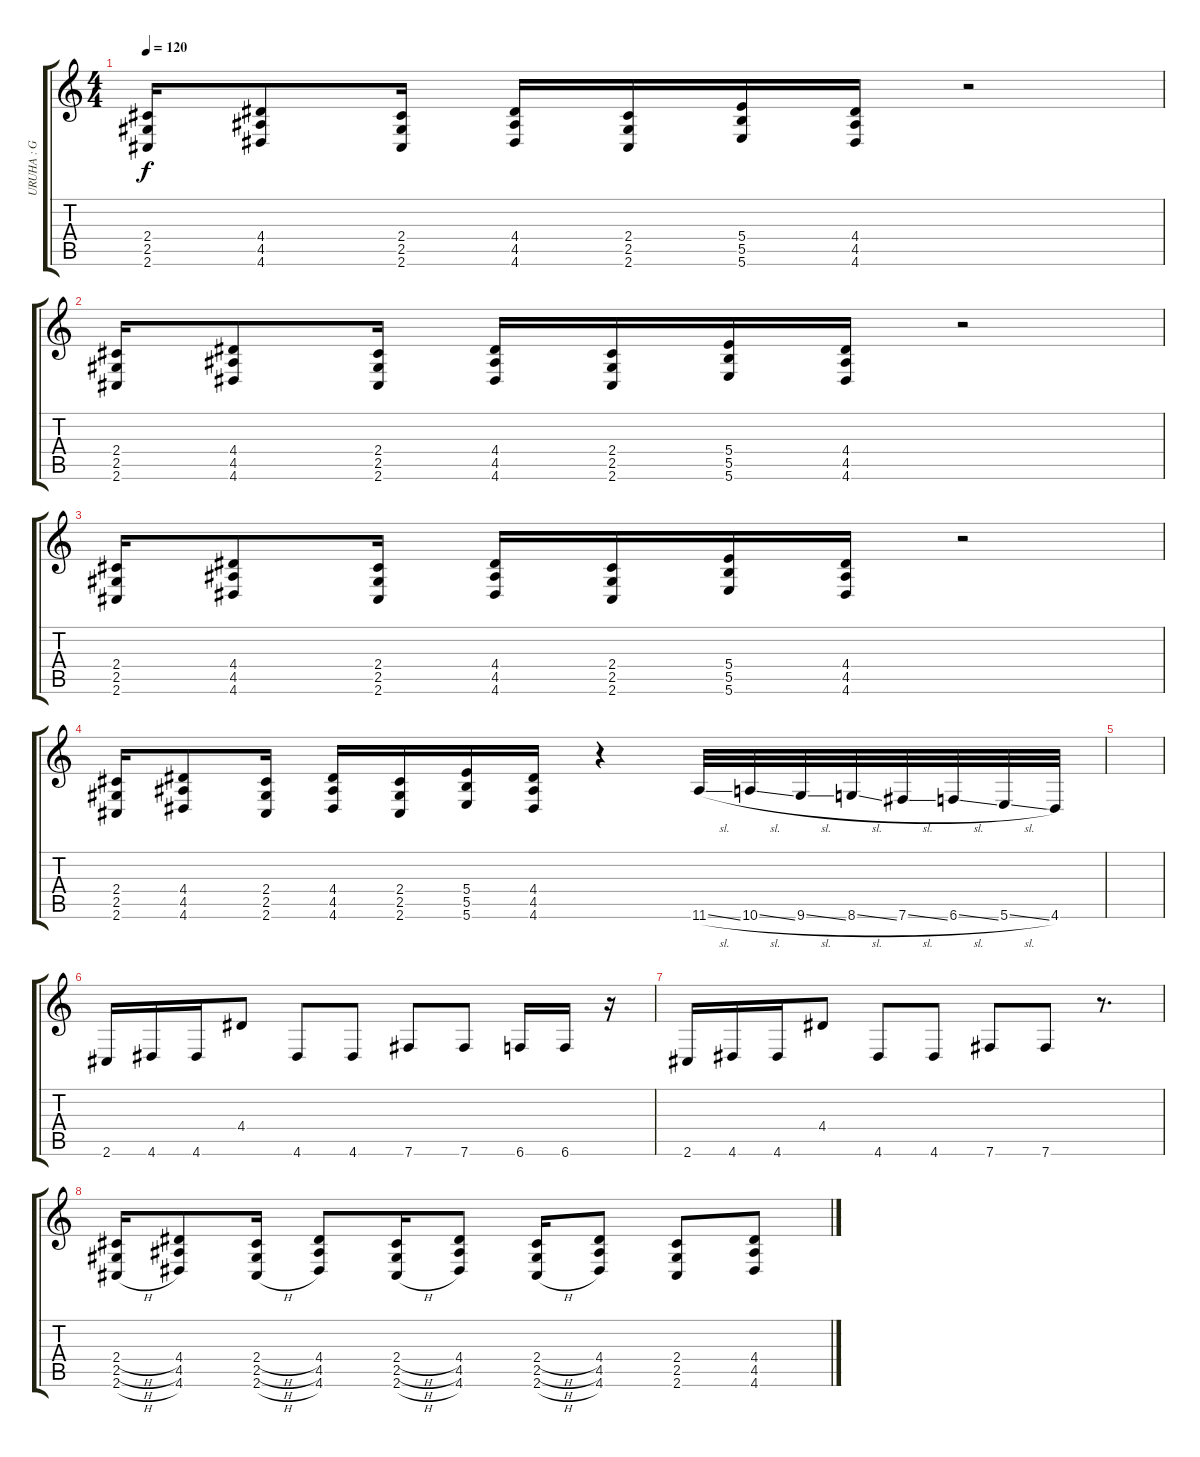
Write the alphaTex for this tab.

\track ("URUHA : G u i t a R" "URUHA : G ") {instrument distortionguitar}
\staff {score tabs}
\tuning (Db4 Ab3 E3 B2 Gb2 B1) {hide}
\ts (4 4)
\tempo 120
\clef g2
\ks c
(2.4 2.5 2.6).16{dy f} (4.4 4.5 4.6).8 (2.4 2.5 2.6).16 (4.4 4.5 4.6).16 (2.4 2.5 2.6).16 (5.4 5.5 5.6).16 (4.4 4.5 4.6).16 r.2 |
(2.4 2.5 2.6).16 (4.4 4.5 4.6).8 (2.4 2.5 2.6).16 (4.4 4.5 4.6).16 (2.4 2.5 2.6).16 (5.4 5.5 5.6).16 (4.4 4.5 4.6).16 r.2 |
(2.4 2.5 2.6).16 (4.4 4.5 4.6).8 (2.4 2.5 2.6).16 (4.4 4.5 4.6).16 (2.4 2.5 2.6).16 (5.4 5.5 5.6).16 (4.4 4.5 4.6).16 r.2 |
(2.4 2.5 2.6).16 (4.4 4.5 4.6).8 (2.4 2.5 2.6).16 (4.4 4.5 4.6).16 (2.4 2.5 2.6).16 (5.4 5.5 5.6).16 (4.4 4.5 4.6).16 r.4 11.6{sl}.32 10.6{sl}.32 9.6{sl}.32 8.6{sl}.32 7.6{sl}.32 6.6{sl}.32 5.6{sl}.32 4.6.32 |
|
2.6.16 4.6.16 4.6.16 4.4.8 4.6.8 4.6.8 7.6.8 7.6.8 6.6.16 6.6.16 r.16 |
2.6.16 4.6.16 4.6.16 4.4.8 4.6.8 4.6.8 7.6.8 7.6.8 r.8{d} |
(2.4{h} 2.5{h} 2.6{h}).16 (4.4 4.5 4.6).8 (2.4{h} 2.5{h} 2.6{h}).16 (4.4 4.5 4.6).8 (2.4{h} 2.5{h} 2.6{h}).16 (4.4 4.5 4.6).8 (2.4{h} 2.5{h} 2.6{h}).16 (4.4 4.5 4.6).8 (2.4 2.5 2.6).8 (4.4 4.5 4.6).8
